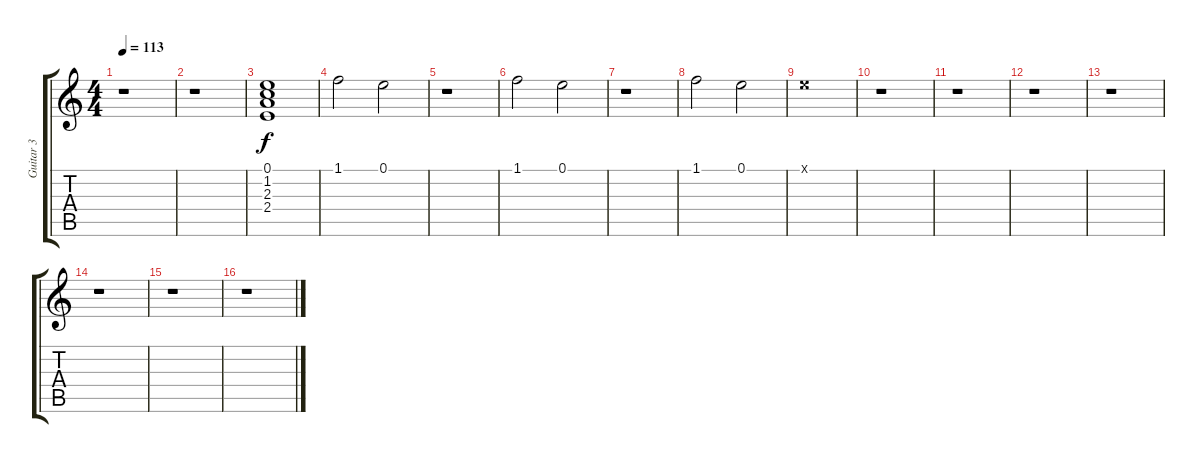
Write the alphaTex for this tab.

\track ("Guitar 3" "Guitar 3") {instrument electricguitarclean}
\staff {score tabs}
\tuning (E4 B3 G3 D3 A2 E2) {hide}
\ts (4 4)
\tempo 113
\clef g2
\ks c
r.1{dy f} |
r.1 |
(0.1 1.2 2.3 2.4).1 |
1.1.2 0.1.2 |
r.1 |
1.1.2 0.1.2 |
r.1 |
1.1.2 0.1.2 |
0.1{x}.1 |
r.1 |
r.1 |
r.1 |
r.1 |
r.1 |
r.1 |
r.1
